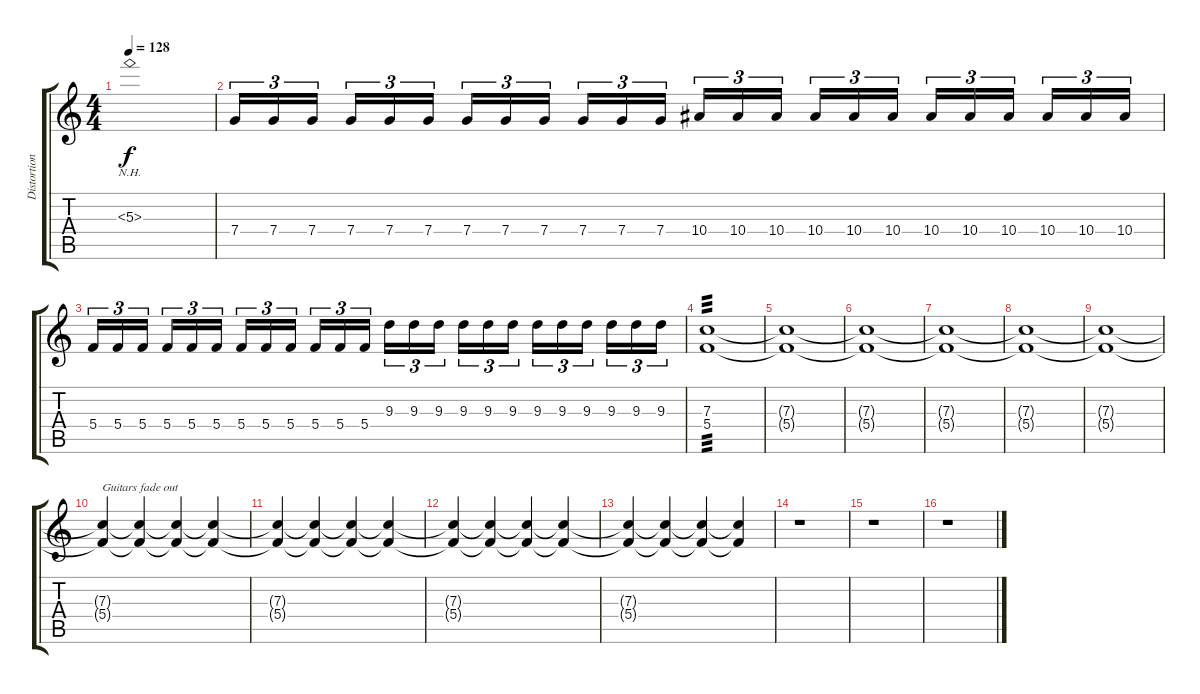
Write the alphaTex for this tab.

\track ("Distortion Guitar 1" "Distortion") {instrument distortionguitar}
\staff {score tabs}
\tuning (D4 A3 F3 C3 G2 D2) {hide}
\ts (4 4)
\tempo 128
\clef g2
\ks c
5.3{nh}.1{dy f} |
7.4.16{tu (3 2)} 7.4.16{tu (3 2)} 7.4.16{tu (3 2)} 7.4.16{tu (3 2)} 7.4.16{tu (3 2)} 7.4.16{tu (3 2)} 7.4.16{tu (3 2)} 7.4.16{tu (3 2)} 7.4.16{tu (3 2)} 7.4.16{tu (3 2)} 7.4.16{tu (3 2)} 7.4.16{tu (3 2)} 10.4.16{tu (3 2)} 10.4.16{tu (3 2)} 10.4.16{tu (3 2)} 10.4.16{tu (3 2)} 10.4.16{tu (3 2)} 10.4.16{tu (3 2)} 10.4.16{tu (3 2)} 10.4.16{tu (3 2)} 10.4.16{tu (3 2)} 10.4.16{tu (3 2)} 10.4.16{tu (3 2)} 10.4.16{tu (3 2)} |
5.4.16{tu (3 2)} 5.4.16{tu (3 2)} 5.4.16{tu (3 2)} 5.4.16{tu (3 2)} 5.4.16{tu (3 2)} 5.4.16{tu (3 2)} 5.4.16{tu (3 2)} 5.4.16{tu (3 2)} 5.4.16{tu (3 2)} 5.4.16{tu (3 2)} 5.4.16{tu (3 2)} 5.4.16{tu (3 2)} 9.3.16{tu (3 2)} 9.3.16{tu (3 2)} 9.3.16{tu (3 2)} 9.3.16{tu (3 2)} 9.3.16{tu (3 2)} 9.3.16{tu (3 2)} 9.3.16{tu (3 2)} 9.3.16{tu (3 2)} 9.3.16{tu (3 2)} 9.3.16{tu (3 2)} 9.3.16{tu (3 2)} 9.3.16{tu (3 2)} |
(7.3 5.4).1{tp 3} |
(7.3{t} 5.4{t}).1 |
(7.3{t} 5.4{t}).1 |
(7.3{t} 5.4{t}).1 |
(7.3{t} 5.4{t}).1 |
(7.3{t} 5.4{t}).1 |
(7.3{t} 5.4{t}).4{txt "Guitars fade out" volume 15} (7.3{t} 5.4{t}).4{volume 14} (7.3{t} 5.4{t}).4{volume 13} (7.3{t} 5.4{t}).4{volume 12} |
(7.3{t} 5.4{t}).4{volume 11} (7.3{t} 5.4{t}).4{volume 10} (7.3{t} 5.4{t}).4{volume 9} (7.3{t} 5.4{t}).4{volume 8} |
(7.3{t} 5.4{t}).4{volume 7} (7.3{t} 5.4{t}).4{volume 6} (7.3{t} 5.4{t}).4{volume 5} (7.3{t} 5.4{t}).4{volume 4} |
(7.3{t} 5.4{t}).4{volume 3} (7.3{t} 5.4{t}).4{volume 2} (7.3{t} 5.4{t}).4{volume 1} (7.3{t} 5.4{t}).4{volume 0} |
r.1 |
r.1 |
r.1
